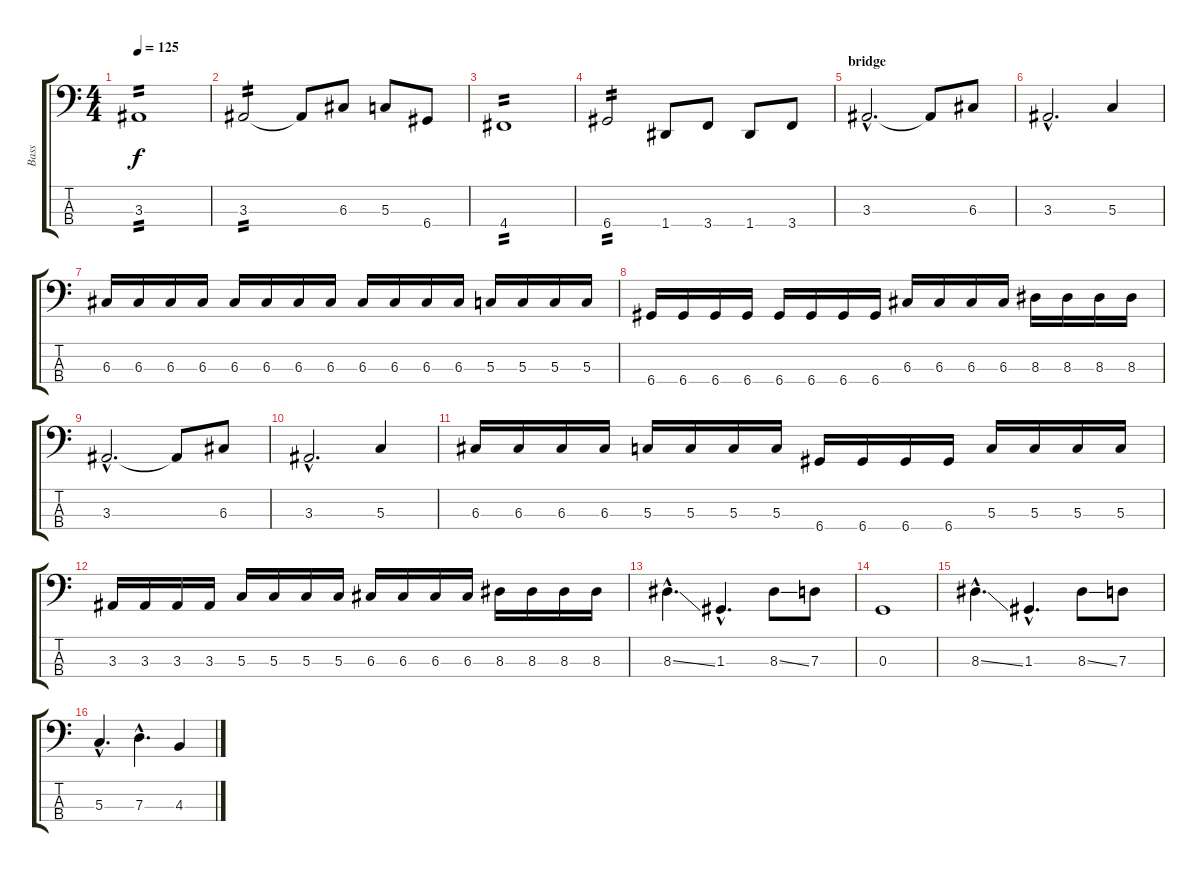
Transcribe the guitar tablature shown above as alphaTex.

\track ("Bass" "Bass") {instrument electricbasspick}
\staff {score tabs}
\tuning (F2 C2 G1 D1) {hide}
\ts (4 4)
\tempo 125
\clef f4
\ks c
3.3.1{tp 2 dy f} |
3.3.2{tp 2} 3.3{t}.8 6.3.8 5.3.8 6.4.8 |
4.4.1{tp 2} |
6.4.2{tp 2} 1.4.8 3.4.8 1.4.8 3.4.8 |
\section ("" "bridge")
3.3{hac}.2{d} 3.3{t}.8 6.3.8 |
3.3{hac}.2{d} 5.3.4 |
6.3.16 6.3.16 6.3.16 6.3.16 6.3.16 6.3.16 6.3.16 6.3.16 6.3.16 6.3.16 6.3.16 6.3.16 5.3.16 5.3.16 5.3.16 5.3.16 |
6.4.16 6.4.16 6.4.16 6.4.16 6.4.16 6.4.16 6.4.16 6.4.16 6.3.16 6.3.16 6.3.16 6.3.16 8.3.16 8.3.16 8.3.16 8.3.16 |
3.3{hac}.2{d} 3.3{t}.8 6.3.8 |
3.3{hac}.2{d} 5.3.4 |
6.3.16 6.3.16 6.3.16 6.3.16 5.3.16 5.3.16 5.3.16 5.3.16 6.4.16 6.4.16 6.4.16 6.4.16 5.3.16 5.3.16 5.3.16 5.3.16 |
3.3.16 3.3.16 3.3.16 3.3.16 5.3.16 5.3.16 5.3.16 5.3.16 6.3.16 6.3.16 6.3.16 6.3.16 8.3.16 8.3.16 8.3.16 8.3.16 |
\section ("" "")
8.3{ss hac}.4{d} 1.3{hac}.4{d} 8.3{ss}.8 7.3.8 |
0.3.1 |
8.3{ss hac}.4{d} 1.3{hac}.4{d} 8.3{ss}.8 7.3.8 |
5.3{hac}.4{d} 7.3{hac}.4{d} 4.3.4
